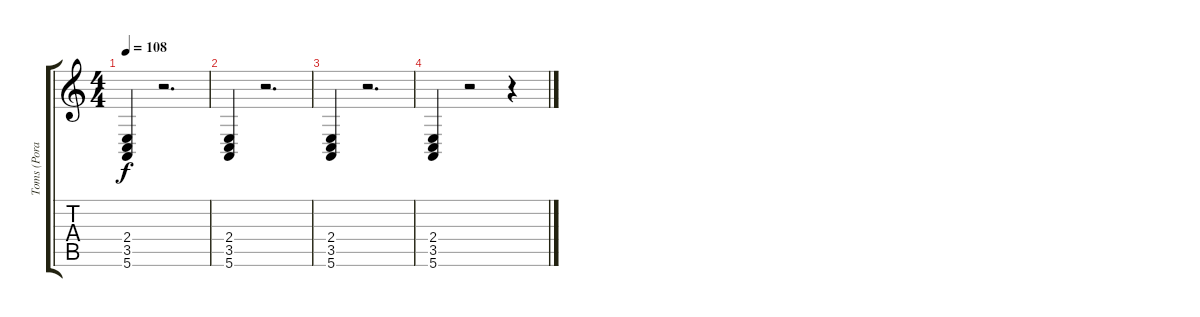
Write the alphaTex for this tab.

\track ("Toms (Poracro J.)" "Toms (Pora") {instrument melodictom}
\staff {score tabs}
\tuning (E4 B3 G3 D3 A2 E2) {hide}
\ts (4 4)
\tempo 108
\clef g2
\ks c
(2.4 3.5 5.6).4{dy f} r.2{d} |
(2.4 3.5 5.6).4 r.2{d} |
(2.4 3.5 5.6).4 r.2{d} |
(2.4 3.5 5.6).4 r.2 r.4
